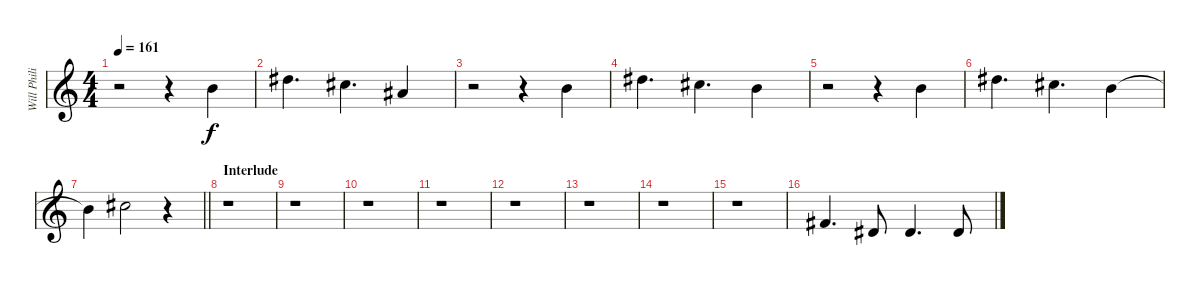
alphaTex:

\track ("Will Philipson (Backing Vocals)" "Will Phili") {mute instrument voiceoohs}
\staff {score}
\tuning (E4 B3 G3 D3 A2 E2) {hide}
\ts (4 4)
\tempo 161
\clef g2
\ks c
r.2{dy f} r.4 7.1.4 |
11.1.4{d} 9.1.4{d} 6.1.4 |
r.2 r.4 7.1.4 |
11.1.4{d} 9.1.4{d} 7.1.4 |
r.2 r.4 7.1.4 |
11.1.4{d} 9.1.4{d} 7.1.4 |
\barLineRight lightlight
7.1{t}.4 9.1.2 r.4 |
\section ("" "Interlude")
r.1 |
r.1 |
r.1 |
r.1 |
r.1 |
r.1 |
r.1 |
r.1 |
7.2.4{d} 4.2.8 4.2.4{d} 4.2.8
